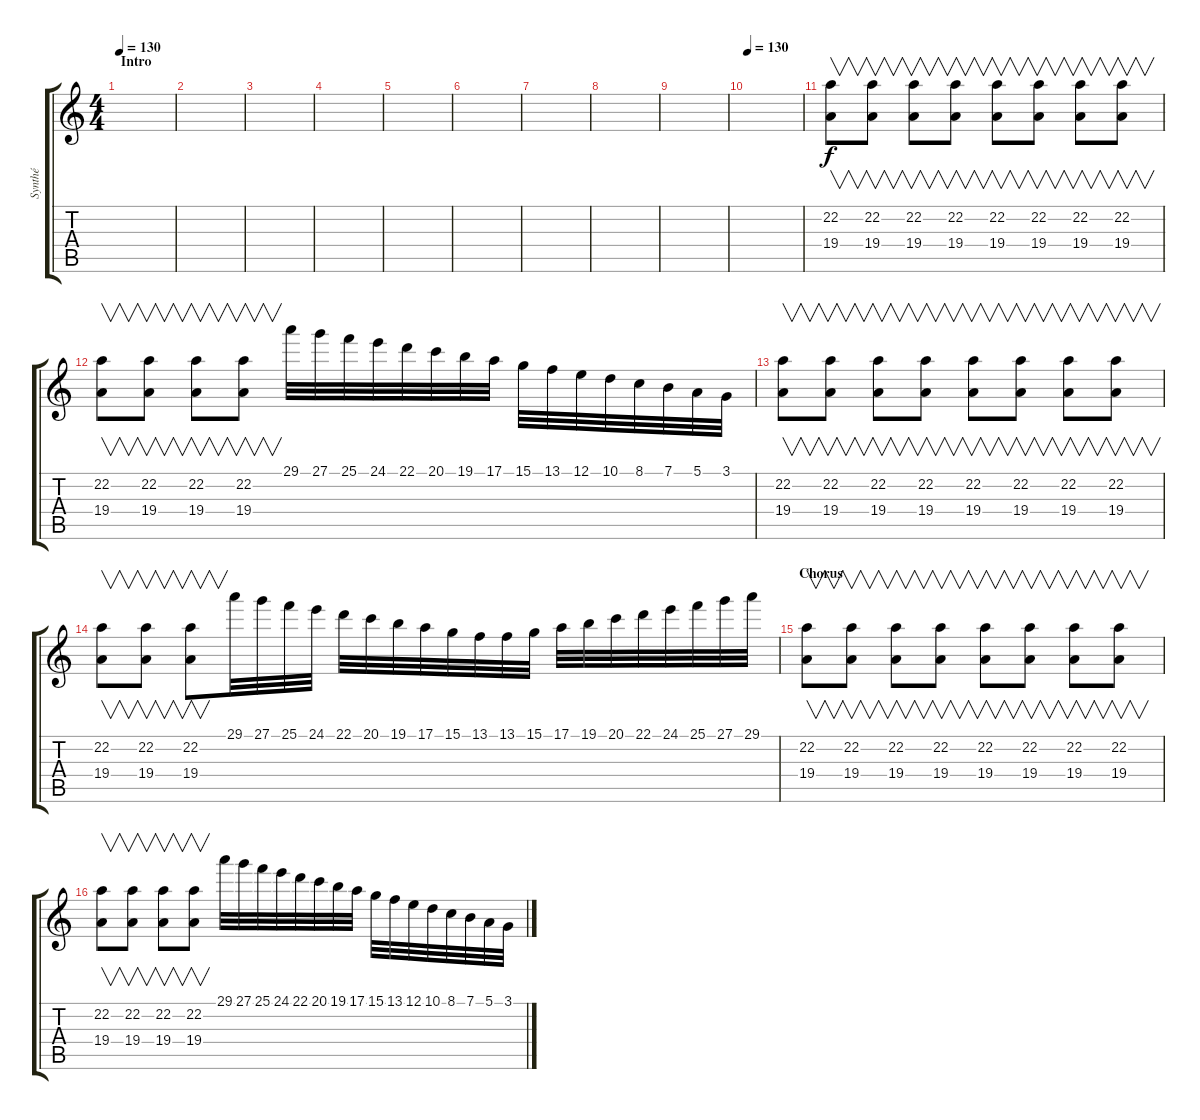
\track ("Synthé" "Synthé") {instrument drawbarorgan}
\staff {score tabs}
\tuning (E4 B3 G3 D3 A2 E2) {hide}
\ts (4 4)
\section ("" "Intro")
\tempo 130
\clef g2
\ks c
|
|
|
|
|
|
|
|
|
\tempo 130
|
(22.2 19.4).8{v} (22.2 19.4).8{v} (22.2 19.4).8{v} (22.2 19.4).8{v} (22.2 19.4).8{v} (22.2 19.4).8{v} (22.2 19.4).8{v} (22.2 19.4).8{v} |
(22.2 19.4).8{v} (22.2 19.4).8{v} (22.2 19.4).8{v} (22.2 19.4).8{v} 29.1.32 27.1.32 25.1.32 24.1.32 22.1.32 20.1.32 19.1.32 17.1.32 15.1.32 13.1.32 12.1.32 10.1.32 8.1.32 7.1.32 5.1.32 3.1.32 |
(22.2 19.4).8{v} (22.2 19.4).8{v} (22.2 19.4).8{v} (22.2 19.4).8{v} (22.2 19.4).8{v} (22.2 19.4).8{v} (22.2 19.4).8{v} (22.2 19.4).8{v} |
(22.2 19.4).8{v} (22.2 19.4).8{v} (22.2 19.4).8{v} 29.1.32 27.1.32 25.1.32 24.1.32 22.1.32 20.1.32 19.1.32 17.1.32 15.1.32 13.1.32 13.1.32 15.1.32 17.1.32 19.1.32 20.1.32 22.1.32 24.1.32 25.1.32 27.1.32 29.1.32 |
\section ("" "Chorus")
(22.2 19.4).8{v} (22.2 19.4).8{v} (22.2 19.4).8{v} (22.2 19.4).8{v} (22.2 19.4).8{v} (22.2 19.4).8{v} (22.2 19.4).8{v} (22.2 19.4).8{v} |
(22.2 19.4).8{v} (22.2 19.4).8{v} (22.2 19.4).8{v} (22.2 19.4).8{v} 29.1.32 27.1.32 25.1.32 24.1.32 22.1.32 20.1.32 19.1.32 17.1.32 15.1.32 13.1.32 12.1.32 10.1.32 8.1.32 7.1.32 5.1.32 3.1.32
